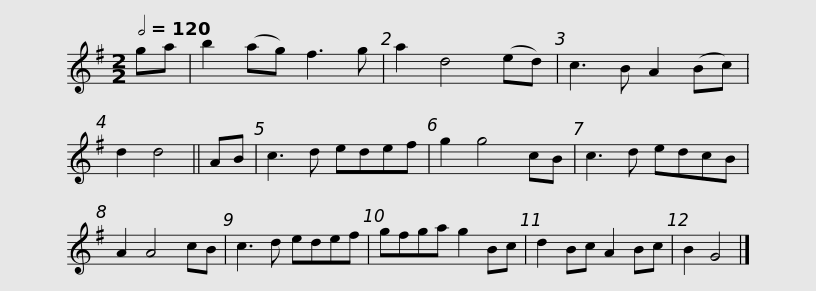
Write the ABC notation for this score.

X:1
L:1/8
Q:1/2=120
M:2/2
I:linebreak $
K:G
V:1 treble
V:1
 ga | b2 (ag) f3 g | a2 d4 (ed) | c3 B A2 (Bc) | d2 d4 || %5
 AB | c3 d edef | g2 g4 cB | c3 d edcB |$ A2 A4 cB | %10
 c3 d edef | gfga g2 Bc | d2 Bc A2 Bc | B2 G4 |] %14
